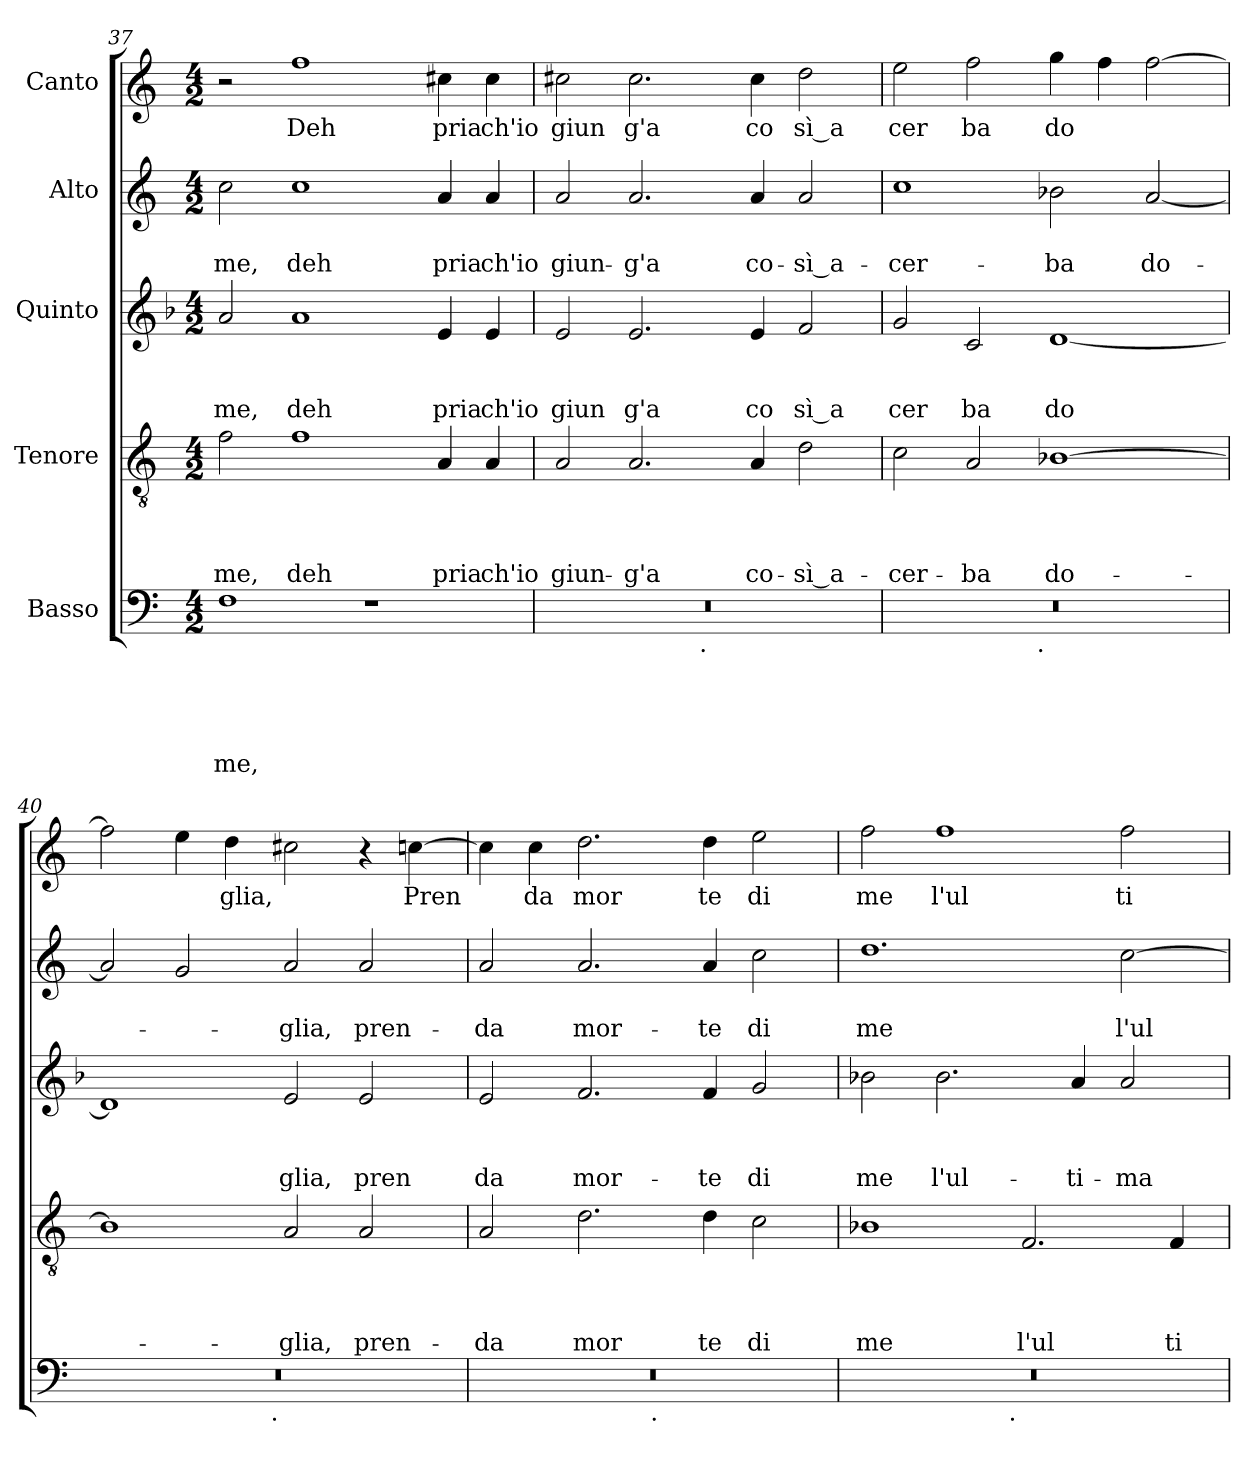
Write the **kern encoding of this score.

**kern	**text	**text	**text	**text	**text	**kern	**text	**text	**text	**text	**kern	**text	**text	**text	**kern	**text	**text	**kern	**text
*part5	*part5	*part5	*part5	*part5	*part5	*part4	*part4	*part4	*part4	*part4	*part3	*part3	*part3	*part3	*part2	*part2	*part2	*part1	*part1
*staff5	*staff5	*staff5	*staff5	*staff5	*staff5	*staff4	*staff4	*staff4	*staff4	*staff4	*staff3	*staff3	*staff3	*staff3	*staff2	*staff2	*staff2	*staff1	*staff1
*I"Basso	*	*	*	*	*	*I"Tenore	*	*	*	*	*I"Quinto	*	*	*	*I"Alto	*	*	*I"Canto	*
*clefF4	*	*	*	*	*	*clefGv2	*	*	*	*	*clefG2	*	*	*	*clefG2	*	*	*clefG2	*
*ITrd-3c-5	*	*	*	*	*	*ITrd-3c-5	*	*	*	*	*	*	*	*	*ITrd-3c-5	*	*	*ITrd-3c-5	*
*k[b-]	*	*	*	*	*	*k[b-]	*	*	*	*	*k[b-]	*	*	*	*k[b-]	*	*	*k[b-]	*
*F:	*	*	*	*	*	*F:	*	*	*	*	*F:	*	*	*	*F:	*	*	*F:	*
*M4/2	*	*	*	*	*	*M4/2	*	*	*	*	*M4/2	*	*	*	*M4/2	*	*	*M4/2	*
=37	=37	=37	=37	=37	=37	=37	=37	=37	=37	=37	=37	=37	=37	=37	=37	=37	=37	=37	=37
!	!	!	!	!	!LO:LY:b	!	!	!	!	!LO:LY:b	!	!	!	!LO:LY:b	!	!	!LO:LY:b	!	!
1B-	.	.	.	.	me,	2b-\	.	.	.	me,	2a/	.	.	me,	2ff\	.	me,	2r	.
!	!	!	!	!	!	!	!	!	!	!LO:LY:b	!	!	!	!LO:LY:b	!	!	!LO:LY:b	!	!LO:LY:b
.	.	.	.	.	.	1b-	.	.	.	deh	1a	.	.	deh	1ff	.	deh	1bb-	Deh
1r	.	.	.	.	.	.	.	.	.	.	.	.	.	.	.	.	.	.	.
!	!	!	!	!	!	!	!	!	!	!LO:LY:b	!	!	!	!LO:LY:b	!	!	!LO:LY:b	!	!LO:LY:b
.	.	.	.	.	.	4d/	.	.	.	pria	4e/	.	.	pria	4dd/	.	pria	4ff#X\	pria
!	!	!	!	!	!	!	!	!	!	!LO:LY:b	!	!	!	!LO:LY:b	!	!	!LO:LY:b	!	!LO:LY:b
.	.	.	.	.	.	4d/	.	.	.	ch'io	4e/	.	.	ch'io	4dd/	.	ch'io	4ff#\	ch'io
=38	=38	=38	=38	=38	=38	=38	=38	=38	=38	=38	=38	=38	=38	=38	=38	=38	=38	=38	=38
!	!	!	!	!	!	!	!	!	!	!LO:LY:b	!	!	!	!LO:LY:b	!	!	!LO:LY:b	!	!LO:LY:b
*^	*	*	*	*	*	*	*	*	*	*	*	*	*	*	*	*	*	*	*
0r	2ryy	.	.	.	.	.	2d/	.	.	.	giun-	2e/	.	.	giun	2dd/	.	giun-	2ff#X\	giun
!	!	!	!	!	!	!	!	!	!	!	!LO:LY:b	!	!	!	!LO:LY:b	!	!	!LO:LY:b	!	!LO:LY:b
.	4...ryy	.	.	.	.	.	2.d/	.	.	.	-g'a	2.e/	.	.	g'a	2.dd/	.	-g'a	2.ff#\	g'a
!	!LO:TX:b:t=.	!	!	!	!	!	!	!	!	!	!	!	!	!	!	!	!	!	!	!
.	1ryy	.	.	.	.	.	.	.	.	.	.	.	.	.	.	.	.	.	.	.
!	!	!	!	!	!	!	!	!	!	!	!LO:LY:b	!	!	!	!LO:LY:b	!	!	!LO:LY:b	!	!LO:LY:b
.	.	.	.	.	.	.	4d/	.	.	.	co-	4e/	.	.	co	4dd/	.	co-	4ff#\	co
!	!	!	!	!	!	!	!	!	!	!	!LO:LY:b:rj	!	!	!	!LO:LY:b:rj	!	!	!LO:LY:b:rj	!	!LO:LY:b:rj
.	.	.	.	.	.	.	2g\	.	.	.	-sì a-	2f/	.	.	sì a	2dd/	.	-sì a-	2gg\	sì a
.	32ryy	.	.	.	.	.	.	.	.	.	.	.	.	.	.	.	.	.	.	.
=39	=39	=39	=39	=39	=39	=39	=39	=39	=39	=39	=39	=39	=39	=39	=39	=39	=39	=39	=39	=39
!	!	!	!	!	!	!	!	!	!	!	!LO:LY:b	!	!	!	!LO:LY:b	!	!	!LO:LY:b	!	!LO:LY:b
0r	2ryy	.	.	.	.	.	2f\	.	.	.	-cer-	2g/	.	.	cer	1ff	.	-cer-	2aa\	cer
!	!	!	!	!	!	!	!	!	!	!	!LO:LY:b	!	!	!	!LO:LY:b	!	!	!	!	!LO:LY:b
.	4...ryy	.	.	.	.	.	2d/	.	.	.	-ba	2c/	.	.	ba	.	.	.	2bb-\	ba
!	!LO:TX:b:t=.	!	!	!	!	!	!	!	!	!	!	!	!	!	!	!	!	!	!	!
.	1ryy	.	.	.	.	.	.	.	.	.	.	.	.	.	.	.	.	.	.	.
!	!	!	!	!	!	!	!	!	!	!	!LO:LY:b	!	!	!	!LO:LY:b	!	!	!LO:LY:b	!	!LO:LY:b
.	.	.	.	.	.	.	[>1e-X	.	.	.	do-	[<1d	.	.	do	2ee-X\	.	-ba	4ccc\	do
.	.	.	.	.	.	.	.	.	.	.	.	.	.	.	.	.	.	.	4bb-\	.
!	!	!	!	!	!	!	!	!	!	!	!	!	!	!	!	!	!	!LO:LY:b	!	!
.	.	.	.	.	.	.	.	.	.	.	.	.	.	.	.	[<2dd/	.	do-	[>2bb-\	.
.	32ryy	.	.	.	.	.	.	.	.	.	.	.	.	.	.	.	.	.	.	.
=40	=40	=40	=40	=40	=40	=40	=40	=40	=40	=40	=40	=40	=40	=40	=40	=40	=40	=40	=40	=40
0r	2ryy	.	.	.	.	.	1e-]	.	.	.	.	1d]	.	.	.	2dd/]	.	.	2bb-\]	.
.	4...ryy	.	.	.	.	.	.	.	.	.	.	.	.	.	.	2cc/	.	.	4aa\	.
!	!	!	!	!	!	!	!	!	!	!	!	!	!	!	!	!	!	!	!	!LO:LY:b
.	.	.	.	.	.	.	.	.	.	.	.	.	.	.	.	.	.	.	4gg\	glia,
!	!LO:TX:b:t=.	!	!	!	!	!	!	!	!	!	!	!	!	!	!	!	!	!	!	!
.	1ryy	.	.	.	.	.	.	.	.	.	.	.	.	.	.	.	.	.	.	.
!	!	!	!	!	!	!	!	!	!	!	!LO:LY:b	!	!	!	!LO:LY:b	!	!	!LO:LY:b	!	!
.	.	.	.	.	.	.	2d/	.	.	.	-glia,	2e/	.	.	glia,	2dd/	.	-glia,	2ff#X\	.
!	!	!	!	!	!	!	!	!	!	!	!LO:LY:b	!	!	!	!LO:LY:b	!	!	!LO:LY:b	!	!
.	.	.	.	.	.	.	2d/	.	.	.	pren-	2e/	.	.	pren	2dd/	.	pren-	4r	.
!	!	!	!	!	!	!	!	!	!	!	!	!	!	!	!	!	!	!	!	!LO:LY:b
.	.	.	.	.	.	.	.	.	.	.	.	.	.	.	.	.	.	.	[<4ffn\	Pren
.	32ryy	.	.	.	.	.	.	.	.	.	.	.	.	.	.	.	.	.	.	.
!!LO:LB:g=z
=41	=41	=41	=41	=41	=41	=41	=41	=41	=41	=41	=41	=41	=41	=41	=41	=41	=41	=41	=41	=41
!	!	!	!	!	!	!	!	!	!	!	!LO:LY:b	!	!	!	!LO:LY:b	!	!	!LO:LY:b	!	!
0r	2ryy	.	.	.	.	.	2d/	.	.	.	-da	2e/	.	.	da	2dd/	.	-da	4ff\]	.
!	!	!	!	!	!	!	!	!	!	!	!	!	!	!	!	!	!	!	!	!LO:LY:b
.	.	.	.	.	.	.	.	.	.	.	.	.	.	.	.	.	.	.	4ff\	da
!	!	!	!	!	!	!	!	!	!	!	!LO:LY:b	!	!	!	!LO:LY:b	!	!	!LO:LY:b	!	!LO:LY:b
.	4...ryy	.	.	.	.	.	2.g\	.	.	.	mor	2.f/	.	.	mor-	2.dd/	.	mor-	2.gg\	mor
!	!LO:TX:b:t=.	!	!	!	!	!	!	!	!	!	!	!	!	!	!	!	!	!	!	!
.	1ryy	.	.	.	.	.	.	.	.	.	.	.	.	.	.	.	.	.	.	.
!	!	!	!	!	!	!	!	!	!	!	!LO:LY:b	!	!	!	!LO:LY:b	!	!	!LO:LY:b	!	!LO:LY:b
.	.	.	.	.	.	.	4g\	.	.	.	te	4f/	.	.	-te	4dd/	.	-te	4gg\	te
!	!	!	!	!	!	!	!	!	!	!	!LO:LY:b	!	!	!	!LO:LY:b	!	!	!LO:LY:b	!	!LO:LY:b
.	.	.	.	.	.	.	2f\	.	.	.	di	2g/	.	.	di	2ff\	.	di	2aa\	di
.	32ryy	.	.	.	.	.	.	.	.	.	.	.	.	.	.	.	.	.	.	.
=42	=42	=42	=42	=42	=42	=42	=42	=42	=42	=42	=42	=42	=42	=42	=42	=42	=42	=42	=42	=42
!	!	!	!	!	!	!	!	!	!	!	!LO:LY:b	!	!	!	!LO:LY:b	!	!	!LO:LY:b	!	!LO:LY:b
0r	2ryy	.	.	.	.	.	1e-X	.	.	.	me	2b-X\	.	.	me	1.gg	.	me	2bb-\	me
!	!	!	!	!	!	!	!	!	!	!	!	!	!	!	!LO:LY:b	!	!	!	!	!LO:LY:b
.	4...ryy	.	.	.	.	.	.	.	.	.	.	2.b-\	.	.	l'ul-	.	.	.	1bb-	l'ul
!	!LO:TX:b:t=.	!	!	!	!	!	!	!	!	!	!	!	!	!	!	!	!	!	!	!
.	1ryy	.	.	.	.	.	.	.	.	.	.	.	.	.	.	.	.	.	.	.
!	!	!	!	!	!	!	!	!	!	!	!LO:LY:b	!	!	!	!	!	!	!	!	!
.	.	.	.	.	.	.	2.B-/	.	.	.	l'ul	.	.	.	.	.	.	.	.	.
!	!	!	!	!	!	!	!	!	!	!	!	!	!	!	!LO:LY:b	!	!	!	!	!
.	.	.	.	.	.	.	.	.	.	.	.	4a/	.	.	-ti-	.	.	.	.	.
!	!	!	!	!	!	!	!	!	!	!	!	!	!	!	!LO:LY:b	!	!	!LO:LY:b	!	!LO:LY:b
.	.	.	.	.	.	.	.	.	.	.	.	2a/	.	.	-ma	[>2ff\	.	l'ul-	2bb-\	ti
!	!	!	!	!	!	!	!	!	!	!	!LO:LY:b	!	!	!	!	!	!	!	!	!
.	.	.	.	.	.	.	4B-/	.	.	.	ti	.	.	.	.	.	.	.	.	.
.	32ryy	.	.	.	.	.	.	.	.	.	.	.	.	.	.	.	.	.	.	.
*v	*v	*	*	*	*	*	*	*	*	*	*	*	*	*	*	*	*	*	*	*
=	=	=	=	=	=	=	=	=	=	=	=	=	=	=	=	=	=	=	=
*-	*-	*-	*-	*-	*-	*-	*-	*-	*-	*-	*-	*-	*-	*-	*-	*-	*-	*-	*-
